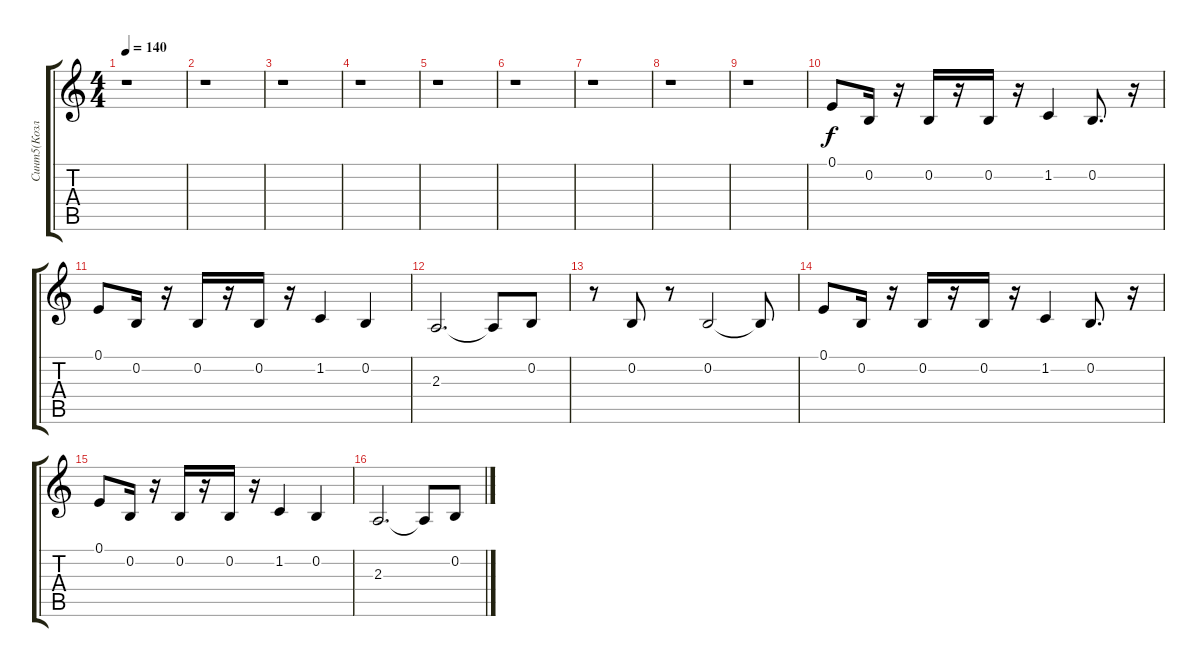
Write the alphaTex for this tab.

\track ("Синт5(Козлов)" "Синт5(Козл") {instrument fx4atmosphere}
\staff {score tabs}
\tuning (E4 B3 G3 D3 A2 E2) {hide}
\ts (4 4)
\tempo 140
\clef g2
\ks c
r.1{dy f} |
r.1 |
r.1 |
r.1 |
r.1 |
r.1 |
r.1 |
r.1 |
r.1 |
0.1.8 0.2.16 r.16 0.2.16 r.16 0.2.16 r.16 1.2.4 0.2.8{d} r.16 |
0.1.8 0.2.16 r.16 0.2.16 r.16 0.2.16 r.16 1.2.4 0.2.4 |
2.3.2{d} 2.3{t}.8 0.2.8 |
r.8 0.2.8 r.8 0.2.2 0.2{t}.8 |
0.1.8 0.2.16 r.16 0.2.16 r.16 0.2.16 r.16 1.2.4 0.2.8{d} r.16 |
0.1.8 0.2.16 r.16 0.2.16 r.16 0.2.16 r.16 1.2.4 0.2.4 |
2.3.2{d} 2.3{t}.8 0.2.8
